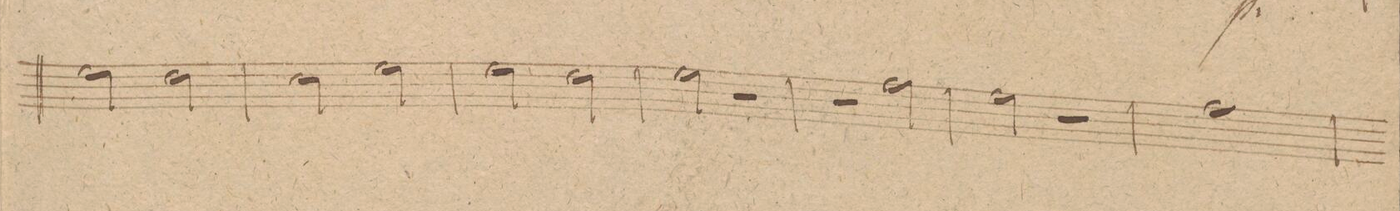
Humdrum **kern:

**kern	**dynam
*I"Clarnetto 1mo in A.	*
*clefG2	*
*k[]	*
*met(c|)	*
*M2/2	*
2ee\	.
2dd\	.
=157	=157
2cc\	.
2ee\	.
=158	=158
2ee\	.
2dd\	.
=159	=159
2ee\	.
2r	.
=160	=160
2r	.
2ff\	.
=161	=161
2ee\	.
2r	.
=162	=162
1ff	.
=163	=163
*-	*-
